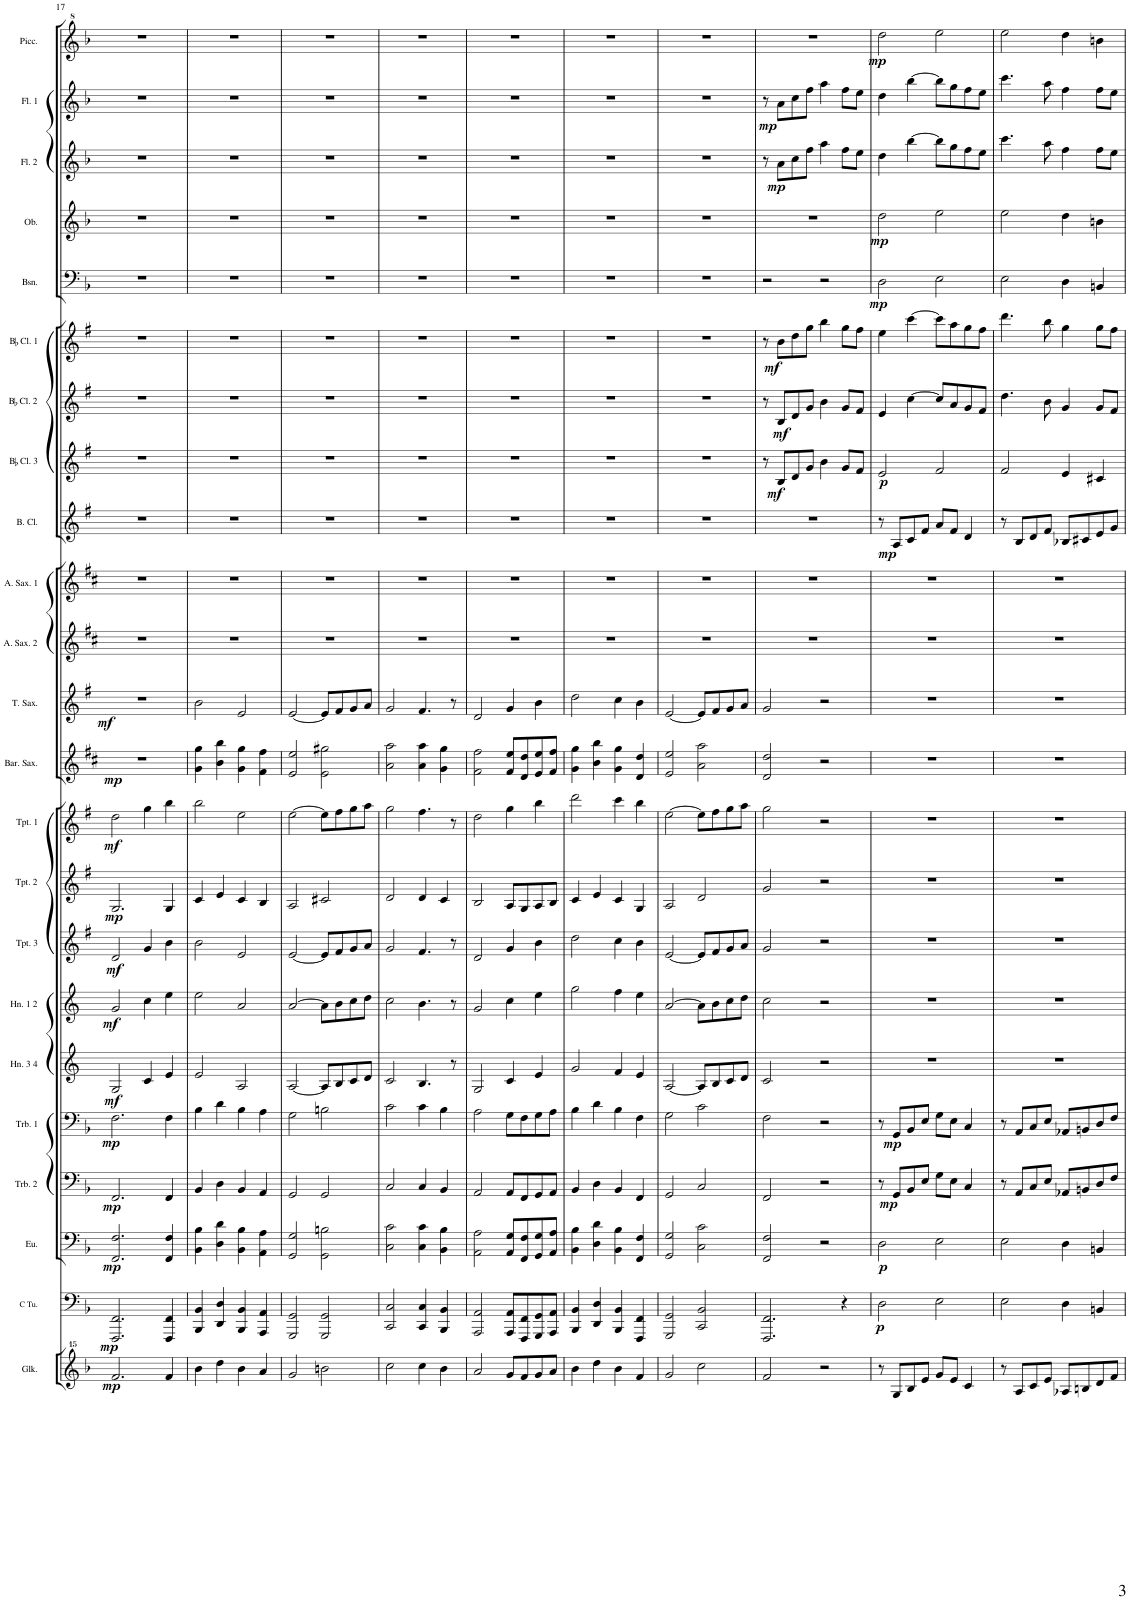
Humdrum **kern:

**kern	**dynam	**kern	**dynam	**kern	**dynam	**kern	**dynam	**kern	**dynam	**kern	**dynam	**kern	**dynam	**kern	**dynam	**kern	**dynam	**kern	**dynam	**kern	**dynam	**kern	**dynam	**kern	**kern	**kern	**dynam	**kern	**dynam	**kern	**dynam	**kern	**dynam	**kern	**dynam	**kern	**dynam	**kern	**dynam	**kern	**dynam	**kern	**dynam
*part23	*part23	*part22	*part22	*part21	*part21	*part20	*part20	*part19	*part19	*part18	*part18	*part17	*part17	*part16	*part16	*part15	*part15	*part14	*part14	*part13	*part13	*part12	*part12	*part11	*part10	*part9	*part9	*part8	*part8	*part7	*part7	*part6	*part6	*part5	*part5	*part4	*part4	*part3	*part3	*part2	*part2	*part1	*part1
*staff23	*staff23	*staff22	*staff22	*staff21	*staff21	*staff20	*staff20	*staff19	*staff19	*staff18	*staff18	*staff17	*staff17	*staff16	*staff16	*staff15	*staff15	*staff14	*staff14	*staff13	*staff13	*staff12	*staff12	*staff11	*staff10	*staff9	*staff9	*staff8	*staff8	*staff7	*staff7	*staff6	*staff6	*staff5	*staff5	*staff4	*staff4	*staff3	*staff3	*staff2	*staff2	*staff1	*staff1
*I"Glockenspiel	*	*I"C Tuba	*	*I"Euphonium	*	*I"Trombone 2	*	*I"Trombone 1	*	*I"Horn 3 4	*	*I"Horn 1 2	*	*I"BaccidentalFlat Trumpet 3	*	*I"BaccidentalFlat Trumpet 2	*	*I"BaccidentalFlat Trumpet 1	*	*I"Baritone Saxophone	*	*I"Tenor Saxophone	*	*I"Alto Saxophone 2	*I"Alto Saxophone 1	*I"Bass Clarinet	*	*I"BaccidentalFlat Clarinet 3	*	*I"BaccidentalFlat Clarinet 2	*	*I"BaccidentalFlat Clarinet 1	*	*I"Bassoon	*	*I"Oboe	*	*I"Flute 2	*	*I"Flute 1	*	*I"Piccolo	*
*I'Glk.	*	*I'C Tu.	*	*I'Eu.	*	*I'Trb. 2	*	*I'Trb. 1	*	*I'Hn. 3 4	*	*I'Hn. 1 2	*	*I'Tpt. 3	*	*I'Tpt. 2	*	*I'Tpt. 1	*	*I'Bar. Sax.	*	*I'T. Sax.	*	*I'A. Sax. 2	*I'A. Sax. 1	*I'B. Cl.	*	*I'BaccidentalFlat Cl. 3	*	*I'BaccidentalFlat Cl. 2	*	*I'BaccidentalFlat Cl. 1	*	*I'Bsn.	*	*I'Ob.	*	*I'Fl. 2	*	*I'Fl. 1	*	*I'Picc.	*
!!LO:PB:g=z
*clefG^^2	*	*clefF4	*	*clefF4	*	*clefF4	*	*clefF4	*	*clefG2	*	*clefG2	*	*clefG2	*	*clefG2	*	*clefG2	*	*clefG2	*	*clefG2	*	*clefG2	*clefG2	*clefG2	*	*clefG2	*	*clefG2	*	*clefG2	*	*clefF4	*	*clefG2	*	*clefG2	*	*clefG2	*	*clefG^2	*
*	*	*	*	*	*	*	*	*	*	*Trd4c7	*	*Trd4c7	*	*Trd1c2	*	*Trd1c2	*	*Trd1c2	*	*Trd12c21	*	*Trd8c14	*	*Trd5c9	*Trd5c9	*Trd8c14	*	*Trd1c2	*	*Trd1c2	*	*Trd1c2	*	*	*	*	*	*	*	*	*	*Trd-7c-12	*
*k[b-]	*	*k[b-]	*	*k[b-]	*	*k[b-]	*	*k[b-]	*	*k[]	*	*k[]	*	*k[f#]	*	*k[f#]	*	*k[f#]	*	*k[f#c#]	*	*k[f#]	*	*k[f#c#]	*k[f#c#]	*k[f#]	*	*k[f#]	*	*k[f#]	*	*k[f#]	*	*k[b-]	*	*k[b-]	*	*k[b-]	*	*k[b-]	*	*k[b-]	*
*M4/4	*	*M4/4	*	*M4/4	*	*M4/4	*	*M4/4	*	*M4/4	*	*M4/4	*	*M4/4	*	*M4/4	*	*M4/4	*	*M4/4	*	*M4/4	*	*M4/4	*M4/4	*M4/4	*	*M4/4	*	*M4/4	*	*M4/4	*	*M4/4	*	*M4/4	*	*M4/4	*	*M4/4	*	*M4/4	*
=17	=17	=17	=17	=17	=17	=17	=17	=17	=17	=17	=17	=17	=17	=17	=17	=17	=17	=17	=17	=17	=17	=17	=17	=17	=17	=17	=17	=17	=17	=17	=17	=17	=17	=17	=17	=17	=17	=17	=17	=17	=17	=17	=17
!	!LO:DY:b	!	!LO:DY:b	!	!LO:DY:b	!	!LO:DY:b	!	!LO:DY:b	!	!LO:DY:b	!	!LO:DY:b	!	!LO:DY:b	!	!LO:DY:b	!	!LO:DY:b	!	!LO:DY:b	!	!LO:DY:b	!	!	!	!	!	!	!	!	!	!	!	!	!	!	!	!	!	!	!	!
2.fff/	mp	2.FFF/ 2.FF/	mp	2.FF/ 2.F/	mp	2.FF/	mp	2.F\	mp	2G/	mf	2g/	mf	2d/	mf	2.G/	mp	2dd\	mf	1r	mp	1r	mf	1r	1r	1r	.	1r	.	1r	.	1r	.	1r	.	1r	.	1r	.	1r	.	1r	.
.	.	.	.	.	.	.	.	.	.	4c/	.	4cc\	.	4g/	.	.	.	4gg\	.	.	.	.	.	.	.	.	.	.	.	.	.	.	.	.	.	.	.	.	.	.	.	.	.
4fff/	.	4FFF/ 4FF/	.	4FF/ 4F/	.	4FF/	.	4F\	.	4e/	.	4ee\	.	4b\	.	4G/	.	4bb\	.	.	.	.	.	.	.	.	.	.	.	.	.	.	.	.	.	.	.	.	.	.	.	.	.
=18	=18	=18	=18	=18	=18	=18	=18	=18	=18	=18	=18	=18	=18	=18	=18	=18	=18	=18	=18	=18	=18	=18	=18	=18	=18	=18	=18	=18	=18	=18	=18	=18	=18	=18	=18	=18	=18	=18	=18	=18	=18	=18	=18
4bbb-\	.	4BBB-/ 4BB-/	.	4BB-\ 4B-\	.	4BB-/	.	4B-\	.	2e/	.	2ee\	.	2b\	.	4c/	.	2bb\	.	4g\ 4gg\	.	2b\	.	1r	1r	1r	.	1r	.	1r	.	1r	.	1r	.	1r	.	1r	.	1r	.	1r	.
4dddd\	.	4DD/ 4D/	.	4D\ 4d\	.	4D\	.	4d\	.	.	.	.	.	.	.	4e/	.	.	.	4b\ 4bb\	.	.	.	.	.	.	.	.	.	.	.	.	.	.	.	.	.	.	.	.	.	.	.
4bbb-\	.	4BBB-/ 4BB-/	.	4BB-\ 4B-\	.	4BB-/	.	4B-\	.	2A/	.	2a/	.	2e/	.	4c/	.	2ee\	.	4g\ 4gg\	.	2e/	.	.	.	.	.	.	.	.	.	.	.	.	.	.	.	.	.	.	.	.	.
4aaa/	.	4AAA/ 4AA/	.	4AA\ 4A\	.	4AA/	.	4A\	.	.	.	.	.	.	.	4B/	.	.	.	4f#\ 4ff#\	.	.	.	.	.	.	.	.	.	.	.	.	.	.	.	.	.	.	.	.	.	.	.
=19	=19	=19	=19	=19	=19	=19	=19	=19	=19	=19	=19	=19	=19	=19	=19	=19	=19	=19	=19	=19	=19	=19	=19	=19	=19	=19	=19	=19	=19	=19	=19	=19	=19	=19	=19	=19	=19	=19	=19	=19	=19	=19	=19
2ggg/	.	2GGG/ 2GG/	.	2GG/ 2G/	.	2GG/	.	2G\	.	[2A/	.	[2a/	.	[2e/	.	2A/	.	[2ee\	.	2e/ 2ee/	.	[2e/	.	1r	1r	1r	.	1r	.	1r	.	1r	.	1r	.	1r	.	1r	.	1r	.	1r	.
2bbbn\	.	2GGG/ 2GG/	.	2GG\ 2Bn\	.	2GG/	.	2Bn\	.	8A/L]	.	8a\L]	.	8e/L]	.	2c#X/	.	8ee\L]	.	2e\ 2gg#X\	.	8e/L]	.	.	.	.	.	.	.	.	.	.	.	.	.	.	.	.	.	.	.	.	.
.	.	.	.	.	.	.	.	.	.	8B/	.	8b\	.	8f#/	.	.	.	8ff#\	.	.	.	8f#/	.	.	.	.	.	.	.	.	.	.	.	.	.	.	.	.	.	.	.	.	.
.	.	.	.	.	.	.	.	.	.	8c/	.	8cc\	.	8g/	.	.	.	8gg\	.	.	.	8g/	.	.	.	.	.	.	.	.	.	.	.	.	.	.	.	.	.	.	.	.	.
.	.	.	.	.	.	.	.	.	.	8d/J	.	8dd\J	.	8a/J	.	.	.	8aa\J	.	.	.	8a/J	.	.	.	.	.	.	.	.	.	.	.	.	.	.	.	.	.	.	.	.	.
=20	=20	=20	=20	=20	=20	=20	=20	=20	=20	=20	=20	=20	=20	=20	=20	=20	=20	=20	=20	=20	=20	=20	=20	=20	=20	=20	=20	=20	=20	=20	=20	=20	=20	=20	=20	=20	=20	=20	=20	=20	=20	=20	=20
2cccc\	.	2CC/ 2C/	.	2C\ 2c\	.	2C/	.	2c\	.	2c/	.	2cc\	.	2g/	.	2d/	.	2gg\	.	2a\ 2aa\	.	2g/	.	1r	1r	1r	.	1r	.	1r	.	1r	.	1r	.	1r	.	1r	.	1r	.	1r	.
4cccc\	.	4CC/ 4C/	.	4C\ 4c\	.	4C/	.	4c\	.	4.B/	.	4.b\	.	4.f#/	.	4d/	.	4.ff#\	.	4a\ 4aa\	.	4.f#/	.	.	.	.	.	.	.	.	.	.	.	.	.	.	.	.	.	.	.	.	.
4bbb-\	.	4BBB-/ 4BB-/	.	4BB-\ 4B-\	.	4BB-/	.	4B-\	.	.	.	.	.	.	.	4c/	.	.	.	4g\ 4gg\	.	.	.	.	.	.	.	.	.	.	.	.	.	.	.	.	.	.	.	.	.	.	.
.	.	.	.	.	.	.	.	.	.	8r	.	8r	.	8r	.	.	.	8r	.	.	.	8r	.	.	.	.	.	.	.	.	.	.	.	.	.	.	.	.	.	.	.	.	.
=21	=21	=21	=21	=21	=21	=21	=21	=21	=21	=21	=21	=21	=21	=21	=21	=21	=21	=21	=21	=21	=21	=21	=21	=21	=21	=21	=21	=21	=21	=21	=21	=21	=21	=21	=21	=21	=21	=21	=21	=21	=21	=21	=21
2aaa/	.	2AAA/ 2AA/	.	2AA\ 2A\	.	2AA/	.	2A\	.	2G/	.	2g/	.	2d/	.	2B/	.	2dd\	.	2f#\ 2ff#\	.	2d/	.	1r	1r	1r	.	1r	.	1r	.	1r	.	1r	.	1r	.	1r	.	1r	.	1r	.
8ggg/L	.	8AAA/ 8AA/L	.	8AA/ 8G/L	.	8AA/L	.	8G\L	.	4c/	.	4cc\	.	4g/	.	8A/L	.	4gg\	.	8f#/ 8ee/L	.	4g/	.	.	.	.	.	.	.	.	.	.	.	.	.	.	.	.	.	.	.	.	.
8fff/	.	8FFF/ 8FF/	.	8FF/ 8F/	.	8FF/	.	8F\	.	.	.	.	.	.	.	8G/	.	.	.	8d/ 8dd/	.	.	.	.	.	.	.	.	.	.	.	.	.	.	.	.	.	.	.	.	.	.	.
8ggg/	.	8GGG/ 8GG/	.	8GG/ 8G/	.	8GG/	.	8G\	.	4e/	.	4ee\	.	4b\	.	8A/	.	4bb\	.	8e/ 8ee/	.	4b\	.	.	.	.	.	.	.	.	.	.	.	.	.	.	.	.	.	.	.	.	.
8aaa/J	.	8AAA/ 8AA/J	.	8AA/ 8A/J	.	8AA/J	.	8A\J	.	.	.	.	.	.	.	8B/J	.	.	.	8f#/ 8ff#/J	.	.	.	.	.	.	.	.	.	.	.	.	.	.	.	.	.	.	.	.	.	.	.
=22	=22	=22	=22	=22	=22	=22	=22	=22	=22	=22	=22	=22	=22	=22	=22	=22	=22	=22	=22	=22	=22	=22	=22	=22	=22	=22	=22	=22	=22	=22	=22	=22	=22	=22	=22	=22	=22	=22	=22	=22	=22	=22	=22
4bbb-\	.	4BBB-/ 4BB-/	.	4BB-\ 4B-\	.	4BB-/	.	4B-\	.	2g/	.	2gg\	.	2dd\	.	4c/	.	2ddd\	.	4g\ 4gg\	.	2dd\	.	1r	1r	1r	.	1r	.	1r	.	1r	.	1r	.	1r	.	1r	.	1r	.	1r	.
4dddd\	.	4DD/ 4D/	.	4D\ 4d\	.	4D\	.	4d\	.	.	.	.	.	.	.	4e/	.	.	.	4b\ 4bb\	.	.	.	.	.	.	.	.	.	.	.	.	.	.	.	.	.	.	.	.	.	.	.
4bbb-\	.	4BBB-/ 4BB-/	.	4BB-\ 4B-\	.	4BB-/	.	4B-\	.	4f/	.	4ff\	.	4cc\	.	4c/	.	4ccc\	.	4g\ 4gg\	.	4cc\	.	.	.	.	.	.	.	.	.	.	.	.	.	.	.	.	.	.	.	.	.
4fff/	.	4FFF/ 4FF/	.	4FF/ 4F/	.	4FF/	.	4F\	.	4e/	.	4ee\	.	4b\	.	4G/	.	4bb\	.	4d/ 4dd/	.	4b\	.	.	.	.	.	.	.	.	.	.	.	.	.	.	.	.	.	.	.	.	.
=23	=23	=23	=23	=23	=23	=23	=23	=23	=23	=23	=23	=23	=23	=23	=23	=23	=23	=23	=23	=23	=23	=23	=23	=23	=23	=23	=23	=23	=23	=23	=23	=23	=23	=23	=23	=23	=23	=23	=23	=23	=23	=23	=23
2ggg/	.	2GGG/ 2GG/	.	2GG/ 2G/	.	2GG/	.	2G\	.	[2A/	.	[2a/	.	[2e/	.	2A/	.	[2ee\	.	2e/ 2ee/	.	[2e/	.	1r	1r	1r	.	1r	.	1r	.	1r	.	1r	.	1r	.	1r	.	1r	.	1r	.
2cccc\	.	2CC/ 2BB-/	.	2C\ 2c\	.	2C/	.	2c\	.	8A/L]	.	8a\L]	.	8e/L]	.	2d/	.	8ee\L]	.	2a\ 2aa\	.	8e/L]	.	.	.	.	.	.	.	.	.	.	.	.	.	.	.	.	.	.	.	.	.
.	.	.	.	.	.	.	.	.	.	8B/	.	8b\	.	8f#/	.	.	.	8ff#\	.	.	.	8f#/	.	.	.	.	.	.	.	.	.	.	.	.	.	.	.	.	.	.	.	.	.
.	.	.	.	.	.	.	.	.	.	8c/	.	8cc\	.	8g/	.	.	.	8gg\	.	.	.	8g/	.	.	.	.	.	.	.	.	.	.	.	.	.	.	.	.	.	.	.	.	.
.	.	.	.	.	.	.	.	.	.	8d/J	.	8dd\J	.	8a/J	.	.	.	8aa\J	.	.	.	8a/J	.	.	.	.	.	.	.	.	.	.	.	.	.	.	.	.	.	.	.	.	.
=24	=24	=24	=24	=24	=24	=24	=24	=24	=24	=24	=24	=24	=24	=24	=24	=24	=24	=24	=24	=24	=24	=24	=24	=24	=24	=24	=24	=24	=24	=24	=24	=24	=24	=24	=24	=24	=24	=24	=24	=24	=24	=24	=24
!	!	!	!	!	!	!	!	!	!	!	!	!	!	!	!	!	!	!	!	!	!	!	!	!	!	!	!	!	!	!	!LO:DY:b	!	!LO:DY:b	!	!	!	!	!	!	!	!LO:DY:b	!	!
2fff/	.	2.FFF/ 2.FF/	.	2FF/ 2F/	.	2FF/	.	2F\	.	2c/	.	2cc\	.	2g/	.	2g/	.	2gg\	.	2d/ 2dd/	.	2g/	.	1r	1r	1r	.	8r	.	8r	mf	8r	mf	2r	.	1r	.	8r	.	8r	mp	1r	.
!	!	!	!	!	!	!	!	!	!	!	!	!	!	!	!	!	!	!	!	!	!	!	!	!	!	!	!	!	!LO:DY:b	!	!	!	!	!	!	!	!	!	!LO:DY:b	!	!	!	!
.	.	.	.	.	.	.	.	.	.	.	.	.	.	.	.	.	.	.	.	.	.	.	.	.	.	.	.	8B/L	mf	8B/L	.	8b\L	.	.	.	.	.	8a\L	mp	8a\L	.	.	.
.	.	.	.	.	.	.	.	.	.	.	.	.	.	.	.	.	.	.	.	.	.	.	.	.	.	.	.	8d/	.	8d/	.	8dd\	.	.	.	.	.	8cc\	.	8cc\	.	.	.
.	.	.	.	.	.	.	.	.	.	.	.	.	.	.	.	.	.	.	.	.	.	.	.	.	.	.	.	8g/J	.	8g/J	.	8gg\J	.	.	.	.	.	8ff\J	.	8ff\J	.	.	.
2r	.	.	.	2r	.	2r	.	2r	.	2r	.	2r	.	2r	.	2r	.	2r	.	2r	.	2r	.	.	.	.	.	4b\	.	4b\	.	4bb\	.	2r	.	.	.	4aa\	.	4aa\	.	.	.
.	.	4r	.	.	.	.	.	.	.	.	.	.	.	.	.	.	.	.	.	.	.	.	.	.	.	.	.	8g/L	.	8g/L	.	8gg\L	.	.	.	.	.	8ff\L	.	8ff\L	.	.	.
.	.	.	.	.	.	.	.	.	.	.	.	.	.	.	.	.	.	.	.	.	.	.	.	.	.	.	.	8f#/J	.	8f#/J	.	8ff#\J	.	.	.	.	.	8ee\J	.	8ee\J	.	.	.
=25	=25	=25	=25	=25	=25	=25	=25	=25	=25	=25	=25	=25	=25	=25	=25	=25	=25	=25	=25	=25	=25	=25	=25	=25	=25	=25	=25	=25	=25	=25	=25	=25	=25	=25	=25	=25	=25	=25	=25	=25	=25	=25	=25
!	!	!	!LO:DY:b	!	!LO:DY:b	!	!LO:DY:b	!	!	!	!	!	!	!	!	!	!	!	!	!	!	!	!	!	!	!	!LO:DY:b	!	!LO:DY:b	!	!	!	!	!	!LO:DY:b	!	!LO:DY:b	!	!	!	!	!	!LO:DY:b
8r	.	2D\	p	2D\	p	8r	mp	8r	.	1r	.	1r	.	1r	.	1r	.	1r	.	1r	.	1r	.	1r	1r	8r	mp	2e/	p	4e/	.	4ee\	.	2D\	mp	2dd\	mp	4dd\	.	4dd\	.	2ddd\	mp
!	!	!	!	!	!	!	!	!	!LO:DY:b	!	!	!	!	!	!	!	!	!	!	!	!	!	!	!	!	!	!	!	!	!	!	!	!	!	!	!	!	!	!	!	!	!	!
8gg/L	.	.	.	.	.	8GG/L	.	8GG/L	mp	.	.	.	.	.	.	.	.	.	.	.	.	.	.	.	.	8A/L	.	.	.	.	.	.	.	.	.	.	.	.	.	.	.	.	.
8bb-/	.	.	.	.	.	8BB-/	.	8BB-/	.	.	.	.	.	.	.	.	.	.	.	.	.	.	.	.	.	8c/	.	.	.	[4cc\	.	[4ccc\	.	.	.	.	.	[4bb-\	.	[4bb-\	.	.	.
8eee/J	.	.	.	.	.	8E/J	.	8E/J	.	.	.	.	.	.	.	.	.	.	.	.	.	.	.	.	.	8f#/J	.	.	.	.	.	.	.	.	.	.	.	.	.	.	.	.	.
8ggg/L	.	2E\	.	2E\	.	8G\L	.	8G\L	.	.	.	.	.	.	.	.	.	.	.	.	.	.	.	.	.	8a/L	.	2f#/	.	8cc/L]	.	8ccc\L]	.	2E\	.	2ee\	.	8bb-\L]	.	8bb-\L]	.	2eee\	.
8eee/J	.	.	.	.	.	8E\J	.	8E\J	.	.	.	.	.	.	.	.	.	.	.	.	.	.	.	.	.	8f#/J	.	.	.	8a/	.	8aa\	.	.	.	.	.	8gg\	.	8gg\	.	.	.
4ccc/	.	.	.	.	.	4C/	.	4C/	.	.	.	.	.	.	.	.	.	.	.	.	.	.	.	.	.	4d/	.	.	.	8g/	.	8gg\	.	.	.	.	.	8ff\	.	8ff\	.	.	.
.	.	.	.	.	.	.	.	.	.	.	.	.	.	.	.	.	.	.	.	.	.	.	.	.	.	.	.	.	.	8f#/J	.	8ff#\J	.	.	.	.	.	8ee\J	.	8ee\J	.	.	.
=26	=26	=26	=26	=26	=26	=26	=26	=26	=26	=26	=26	=26	=26	=26	=26	=26	=26	=26	=26	=26	=26	=26	=26	=26	=26	=26	=26	=26	=26	=26	=26	=26	=26	=26	=26	=26	=26	=26	=26	=26	=26	=26	=26
8r	.	2E\	.	2E\	.	8r	.	8r	.	1r	.	1r	.	1r	.	1r	.	1r	.	1r	.	1r	.	1r	1r	8r	.	2f#/	.	4.dd\	.	4.ddd\	.	2E\	.	2ee\	.	4.ccc\	.	4.ccc\	.	2eee\	.
8aa/L	.	.	.	.	.	8AA/L	.	8AA/L	.	.	.	.	.	.	.	.	.	.	.	.	.	.	.	.	.	8B/L	.	.	.	.	.	.	.	.	.	.	.	.	.	.	.	.	.
8ccc/	.	.	.	.	.	8C/	.	8C/	.	.	.	.	.	.	.	.	.	.	.	.	.	.	.	.	.	8d/	.	.	.	.	.	.	.	.	.	.	.	.	.	.	.	.	.
8eee/J	.	.	.	.	.	8E/J	.	8E/J	.	.	.	.	.	.	.	.	.	.	.	.	.	.	.	.	.	8f#/J	.	.	.	8b\	.	8bb\	.	.	.	.	.	8aa\	.	8aa\	.	.	.
8aa-X/L	.	4D\	.	4D\	.	8AA-X/L	.	8AA-X/L	.	.	.	.	.	.	.	.	.	.	.	.	.	.	.	.	.	8B-X/L	.	4e/	.	4g/	.	4gg\	.	4D\	.	4dd\	.	4ff\	.	4ff\	.	4ddd\	.
8bbn/	.	.	.	.	.	8BBn/	.	8BBn/	.	.	.	.	.	.	.	.	.	.	.	.	.	.	.	.	.	8c#X/	.	.	.	.	.	.	.	.	.	.	.	.	.	.	.	.	.
8ddd/	.	4BBn/	.	4BBn/	.	8D/	.	8D/	.	.	.	.	.	.	.	.	.	.	.	.	.	.	.	.	.	8e/	.	4c#X/	.	8g/L	.	8gg\L	.	4BBn/	.	4bn\	.	8ff\L	.	8ff\L	.	4bbn\	.
8fff/J	.	.	.	.	.	8F/J	.	8F/J	.	.	.	.	.	.	.	.	.	.	.	.	.	.	.	.	.	8g/J	.	.	.	8f#/J	.	8ff#\J	.	.	.	.	.	8ee\J	.	8ee\J	.	.	.
=	=	=	=	=	=	=	=	=	=	=	=	=	=	=	=	=	=	=	=	=	=	=	=	=	=	=	=	=	=	=	=	=	=	=	=	=	=	=	=	=	=	=	=
*-	*-	*-	*-	*-	*-	*-	*-	*-	*-	*-	*-	*-	*-	*-	*-	*-	*-	*-	*-	*-	*-	*-	*-	*-	*-	*-	*-	*-	*-	*-	*-	*-	*-	*-	*-	*-	*-	*-	*-	*-	*-	*-	*-
